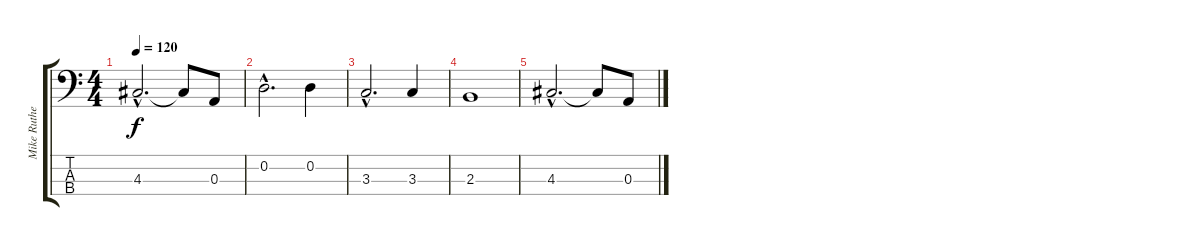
\track ("Mike Rutherford" "Mike Ruthe") {instrument electricbassfinger}
\staff {score tabs}
\tuning (G2 D2 A1 E1) {hide}
\ts (4 4)
\tempo 120
\clef f4
\ks c
4.3{hac}.2{d dy f} 4.3{t}.8 0.3.8 |
0.2{hac}.2{d} 0.2.4 |
3.3{hac}.2{d} 3.3.4 |
2.3.1 |
4.3{hac}.2{d} 4.3{t}.8 0.3.8
